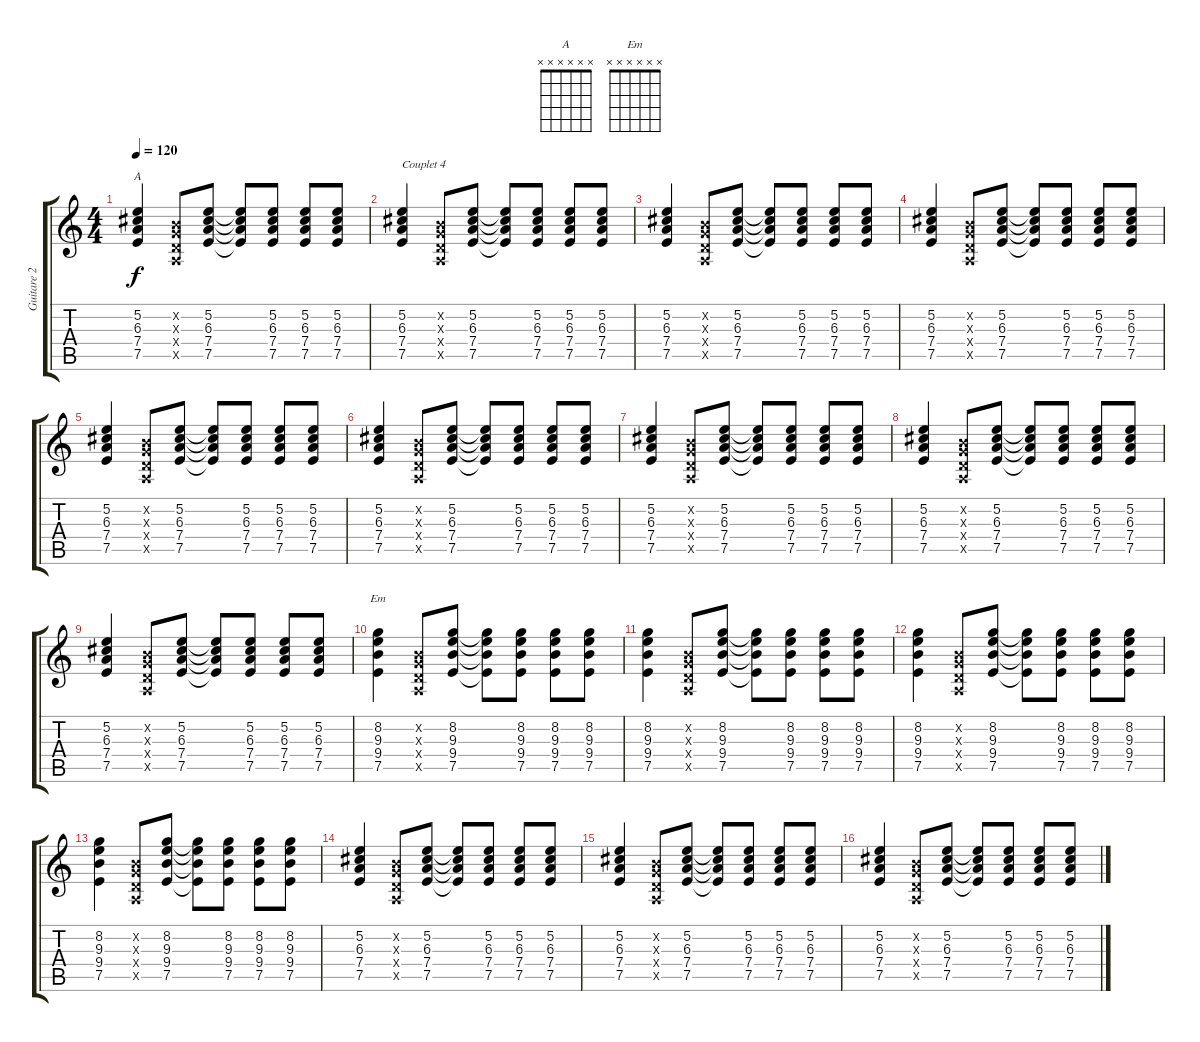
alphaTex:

\track ("Guitare 2" "Guitare 2") {instrument electricguitarjazz}
\staff {score tabs}
\tuning (E4 B3 G3 D3 A2 E2) {hide}
\chord ("A" x x x x x x) {firstfret 0}
\chord ("Em" x x x x x x) {firstfret 0}
\ts (4 4)
\tempo 120
\clef g2
\ks c
(5.2 6.3 7.4 7.5).4{ch "A" dy f} (0.2{x} 0.3{x} 0.4{x} 0.5{x}).8 (5.2 6.3 7.4 7.5).8 (5.2{t} 6.3{t} 7.4{t} 7.5{t}).8 (5.2 6.3 7.4 7.5).8 (5.2 6.3 7.4 7.5).8 (5.2 6.3 7.4 7.5).8 |
(5.2 6.3 7.4 7.5).4{txt "Couplet 4"} (0.2{x} 0.3{x} 0.4{x} 0.5{x}).8 (5.2 6.3 7.4 7.5).8 (5.2{t} 6.3{t} 7.4{t} 7.5{t}).8 (5.2 6.3 7.4 7.5).8 (5.2 6.3 7.4 7.5).8 (5.2 6.3 7.4 7.5).8 |
(5.2 6.3 7.4 7.5).4 (0.2{x} 0.3{x} 0.4{x} 0.5{x}).8 (5.2 6.3 7.4 7.5).8 (5.2{t} 6.3{t} 7.4{t} 7.5{t}).8 (5.2 6.3 7.4 7.5).8 (5.2 6.3 7.4 7.5).8 (5.2 6.3 7.4 7.5).8 |
(5.2 6.3 7.4 7.5).4 (0.2{x} 0.3{x} 0.4{x} 0.5{x}).8 (5.2 6.3 7.4 7.5).8 (5.2{t} 6.3{t} 7.4{t} 7.5{t}).8 (5.2 6.3 7.4 7.5).8 (5.2 6.3 7.4 7.5).8 (5.2 6.3 7.4 7.5).8 |
(5.2 6.3 7.4 7.5).4 (0.2{x} 0.3{x} 0.4{x} 0.5{x}).8 (5.2 6.3 7.4 7.5).8 (5.2{t} 6.3{t} 7.4{t} 7.5{t}).8 (5.2 6.3 7.4 7.5).8 (5.2 6.3 7.4 7.5).8 (5.2 6.3 7.4 7.5).8 |
(5.2 6.3 7.4 7.5).4 (0.2{x} 0.3{x} 0.4{x} 0.5{x}).8 (5.2 6.3 7.4 7.5).8 (5.2{t} 6.3{t} 7.4{t} 7.5{t}).8 (5.2 6.3 7.4 7.5).8 (5.2 6.3 7.4 7.5).8 (5.2 6.3 7.4 7.5).8 |
(5.2 6.3 7.4 7.5).4 (0.2{x} 0.3{x} 0.4{x} 0.5{x}).8 (5.2 6.3 7.4 7.5).8 (5.2{t} 6.3{t} 7.4{t} 7.5{t}).8 (5.2 6.3 7.4 7.5).8 (5.2 6.3 7.4 7.5).8 (5.2 6.3 7.4 7.5).8 |
(5.2 6.3 7.4 7.5).4 (0.2{x} 0.3{x} 0.4{x} 0.5{x}).8 (5.2 6.3 7.4 7.5).8 (5.2{t} 6.3{t} 7.4{t} 7.5{t}).8 (5.2 6.3 7.4 7.5).8 (5.2 6.3 7.4 7.5).8 (5.2 6.3 7.4 7.5).8 |
(5.2 6.3 7.4 7.5).4 (0.2{x} 0.3{x} 0.4{x} 0.5{x}).8 (5.2 6.3 7.4 7.5).8 (5.2{t} 6.3{t} 7.4{t} 7.5{t}).8 (5.2 6.3 7.4 7.5).8 (5.2 6.3 7.4 7.5).8 (5.2 6.3 7.4 7.5).8 |
(8.2 9.3 9.4 7.5).4{ch "Em"} (0.2{x} 0.3{x} 0.4{x} 0.5{x}).8 (8.2 9.3 9.4 7.5).8 (8.2{t} 9.3{t} 9.4{t} 7.5{t}).8 (8.2 9.3 9.4 7.5).8 (8.2 9.3 9.4 7.5).8 (8.2 9.3 9.4 7.5).8 |
(8.2 9.3 9.4 7.5).4 (0.2{x} 0.3{x} 0.4{x} 0.5{x}).8 (8.2 9.3 9.4 7.5).8 (8.2{t} 9.3{t} 9.4{t} 7.5{t}).8 (8.2 9.3 9.4 7.5).8 (8.2 9.3 9.4 7.5).8 (8.2 9.3 9.4 7.5).8 |
(8.2 9.3 9.4 7.5).4 (0.2{x} 0.3{x} 0.4{x} 0.5{x}).8 (8.2 9.3 9.4 7.5).8 (8.2{t} 9.3{t} 9.4{t} 7.5{t}).8 (8.2 9.3 9.4 7.5).8 (8.2 9.3 9.4 7.5).8 (8.2 9.3 9.4 7.5).8 |
(8.2 9.3 9.4 7.5).4 (0.2{x} 0.3{x} 0.4{x} 0.5{x}).8 (8.2 9.3 9.4 7.5).8 (8.2{t} 9.3{t} 9.4{t} 7.5{t}).8 (8.2 9.3 9.4 7.5).8 (8.2 9.3 9.4 7.5).8 (8.2 9.3 9.4 7.5).8 |
(5.2 6.3 7.4 7.5).4 (0.2{x} 0.3{x} 0.4{x} 0.5{x}).8 (5.2 6.3 7.4 7.5).8 (5.2{t} 6.3{t} 7.4{t} 7.5{t}).8 (5.2 6.3 7.4 7.5).8 (5.2 6.3 7.4 7.5).8 (5.2 6.3 7.4 7.5).8 |
(5.2 6.3 7.4 7.5).4 (0.2{x} 0.3{x} 0.4{x} 0.5{x}).8 (5.2 6.3 7.4 7.5).8 (5.2{t} 6.3{t} 7.4{t} 7.5{t}).8 (5.2 6.3 7.4 7.5).8 (5.2 6.3 7.4 7.5).8 (5.2 6.3 7.4 7.5).8 |
(5.2 6.3 7.4 7.5).4 (0.2{x} 0.3{x} 0.4{x} 0.5{x}).8 (5.2 6.3 7.4 7.5).8 (5.2{t} 6.3{t} 7.4{t} 7.5{t}).8 (5.2 6.3 7.4 7.5).8 (5.2 6.3 7.4 7.5).8 (5.2 6.3 7.4 7.5).8
